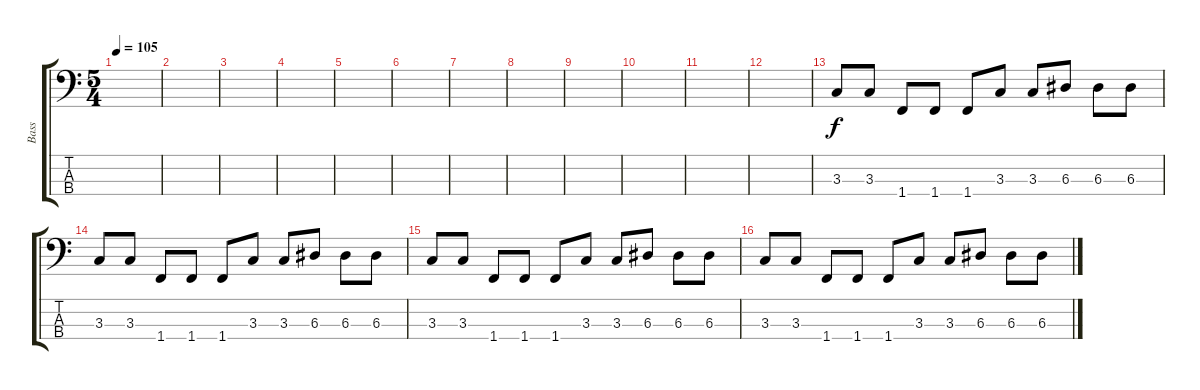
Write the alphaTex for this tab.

\track ("Bass" "Bass") {instrument electricbassfinger}
\staff {score tabs}
\tuning (G2 D2 A1 E1) {hide}
\ts (5 4)
\tempo 105
\clef f4
\ks c
|
|
|
|
|
|
|
|
|
|
|
|
3.3.8 3.3.8 1.4.8 1.4.8 1.4.8 3.3.8 3.3.8 6.3.8 6.3.8 6.3.8 |
3.3.8 3.3.8 1.4.8 1.4.8 1.4.8 3.3.8 3.3.8 6.3.8 6.3.8 6.3.8 |
3.3.8 3.3.8 1.4.8 1.4.8 1.4.8 3.3.8 3.3.8 6.3.8 6.3.8 6.3.8 |
3.3.8 3.3.8 1.4.8 1.4.8 1.4.8 3.3.8 3.3.8 6.3.8 6.3.8 6.3.8
